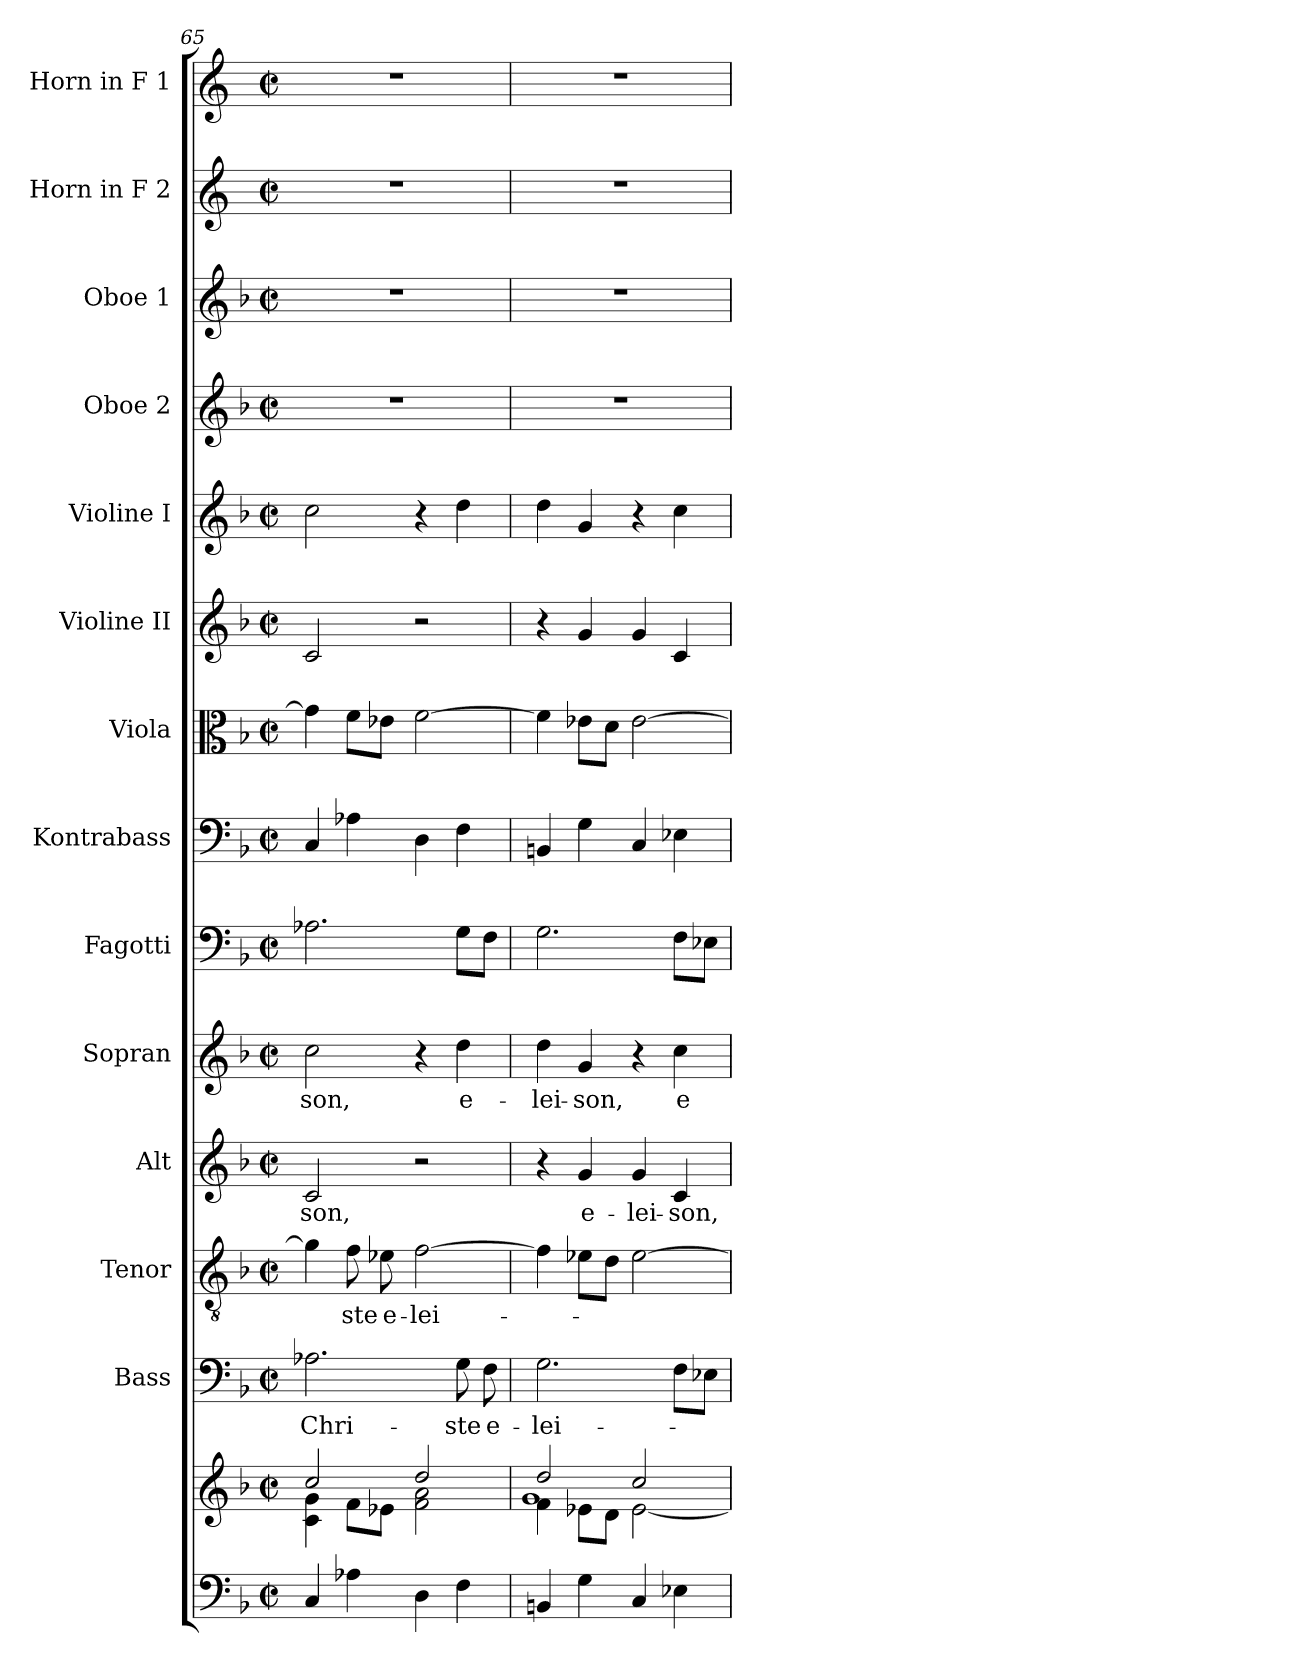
**kern	**kern	**kern	**text	**kern	**text	**kern	**text	**kern	**text	**kern	**kern	**kern	**kern	**kern	**kern	**kern	**kern	**kern
*part14	*part14	*part13	*part13	*part12	*part12	*part11	*part11	*part10	*part10	*part9	*part8	*part7	*part6	*part5	*part4	*part3	*part2	*part1
*staff15	*staff14	*staff13	*staff13	*staff12	*staff12	*staff11	*staff11	*staff10	*staff10	*staff9	*staff8	*staff7	*staff6	*staff5	*staff4	*staff3	*staff2	*staff1
*	*	*I"Bass	*	*I"Tenor	*	*I"Alt	*	*I"Sopran	*	*I"Fagotti	*I"Kontrabass	*I"Viola	*I"Violine II	*I"Violine I	*I"Oboe 2	*I"Oboe 1	*I"Horn in F 2	*I"Horn in F 1
*	*	*I'B.	*	*I'T.	*	*I'A.	*	*I'S.	*	*I'Fg.	*I'Kb.	*I'Vla.	*I'Vl. II	*I'Vl. I	*I'Ob. 2	*I'Ob. 1	*	*
*clefF4	*clefG2	*clefF4	*	*clefGv2	*	*clefG2	*	*clefG2	*	*clefF4	*clefF4	*clefC3	*clefG2	*clefG2	*clefG2	*clefG2	*clefG2	*clefG2
*	*	*	*	*	*	*	*	*	*	*	*ITrd7c12	*	*	*	*	*	*ITrd4c7	*ITrd4c7
*k[b-]	*k[b-]	*k[b-]	*	*k[b-]	*	*k[b-]	*	*k[b-]	*	*k[b-]	*k[b-]	*k[b-]	*k[b-]	*k[b-]	*k[b-]	*k[b-]	*k[b-]	*k[b-]
*F:	*F:	*F:	*	*F:	*	*F:	*	*F:	*	*F:	*F:	*F:	*F:	*F:	*F:	*F:	*F:	*F:
*M2/2	*M2/2	*M2/2	*	*M2/2	*	*M2/2	*	*M2/2	*	*M2/2	*M2/2	*M2/2	*M2/2	*M2/2	*M2/2	*M2/2	*M2/2	*M2/2
*met(c|)	*met(c|)	*met(c|)	*	*met(c|)	*	*met(c|)	*	*met(c|)	*	*met(c|)	*met(c|)	*met(c|)	*met(c|)	*met(c|)	*met(c|)	*met(c|)	*met(c|)	*met(c|)
=65	=65	=65	=65	=65	=65	=65	=65	=65	=65	=65	=65	=65	=65	=65	=65	=65	=65	=65
*	*^	*	*	*	*	*	*	*	*	*	*	*	*	*	*	*	*	*
!	!	!	!	!LO:LY:b	!	!	!	!LO:LY:b	!	!LO:LY:b	!	!	!	!	!	!	!	!	!
4C/	2cc/	4c\ 4g\	2.A-X\	Chri-	4g\]	.	2c/	-son,	2cc\	-son,	2.A-X\	4CC/	4g\]	2c/	2cc\	1r	1r	1r	1r
!	!	!	!	!	!	!LO:LY:b	!	!	!	!	!	!	!	!	!	!	!	!	!
4A-X\	.	8f\L	.	.	8f\	-ste	.	.	.	.	.	4AA-X\	8f\L	.	.	.	.	.	.
!	!	!	!	!	!	!LO:LY:b	!	!	!	!	!	!	!	!	!	!	!	!	!
.	.	8e-X\J	.	.	8e-X\	e-	.	.	.	.	.	.	8e-X\J	.	.	.	.	.	.
!	!	!	!	!	!	!LO:LY:b	!	!	!	!	!	!	!	!	!	!	!	!	!
4D\	2dd/	2f\ 2a\	.	.	[2f\	-lei-	2r	.	4r	.	.	4DD\	[2f\	2r	4r	.	.	.	.
!	!	!	!	!LO:LY:b	!	!	!	!	!	!LO:LY:b	!	!	!	!	!	!	!	!	!
4F\	.	.	8G\	-ste	.	.	.	.	4dd\	e-	8G\L	4FF\	.	.	4dd\	.	.	.	.
!	!	!	!	!LO:LY:b	!	!	!	!	!	!	!	!	!	!	!	!	!	!	!
.	.	.	8F\	e-	.	.	.	.	.	.	8F\J	.	.	.	.	.	.	.	.
=66	=66	=66	=66	=66	=66	=66	=66	=66	=66	=66	=66	=66	=66	=66	=66	=66	=66	=66	=66
*	*	*^	*	*	*	*	*	*	*	*	*	*	*	*	*	*	*	*	*
!	!	!	!	!	!LO:LY:b	!	!	!	!	!	!LO:LY:b	!	!	!	!	!	!	!	!	!
4BBn/	2dd/	4f\	1g	2.G\	-lei-	4f\]	.	4r	.	4dd\	-lei-	2.G\	4BBBn/	4f\]	4r	4dd\	1r	1r	1r	1r
!	!	!	!	!	!	!	!	!	!LO:LY:b	!	!LO:LY:b	!	!	!	!	!	!	!	!	!
4G\	.	8e-X\L	.	.	.	8e-X\L	.	4g/	e-	4g/	-son,	.	4GG\	8e-X\L	4g/	4g/	.	.	.	.
.	.	8d\J	.	.	.	8d\J	.	.	.	.	.	.	.	8d\J	.	.	.	.	.	.
!	!	!	!	!	!	!	!	!	!LO:LY:b	!	!	!	!	!	!	!	!	!	!	!
4C/	2cc/	[<2e-\	.	.	.	[2e-\	.	4g/	-lei-	4r	.	.	4CC/	[2e-\	4g/	4r	.	.	.	.
!	!	!	!	!	!	!	!	!	!LO:LY:b	!	!LO:LY:b	!	!	!	!	!	!	!	!	!
4E-X\	.	.	.	8F\L	.	.	.	4c/	-son,	4cc\	e-	8F\L	4EE-X\	.	4c/	4cc\	.	.	.	.
.	.	.	.	8E-X\J	.	.	.	.	.	.	.	8E-X\J	.	.	.	.	.	.	.	.
*	*v	*v	*v	*	*	*	*	*	*	*	*	*	*	*	*	*	*	*	*	*
=	=	=	=	=	=	=	=	=	=	=	=	=	=	=	=	=	=	=
*-	*-	*-	*-	*-	*-	*-	*-	*-	*-	*-	*-	*-	*-	*-	*-	*-	*-	*-
